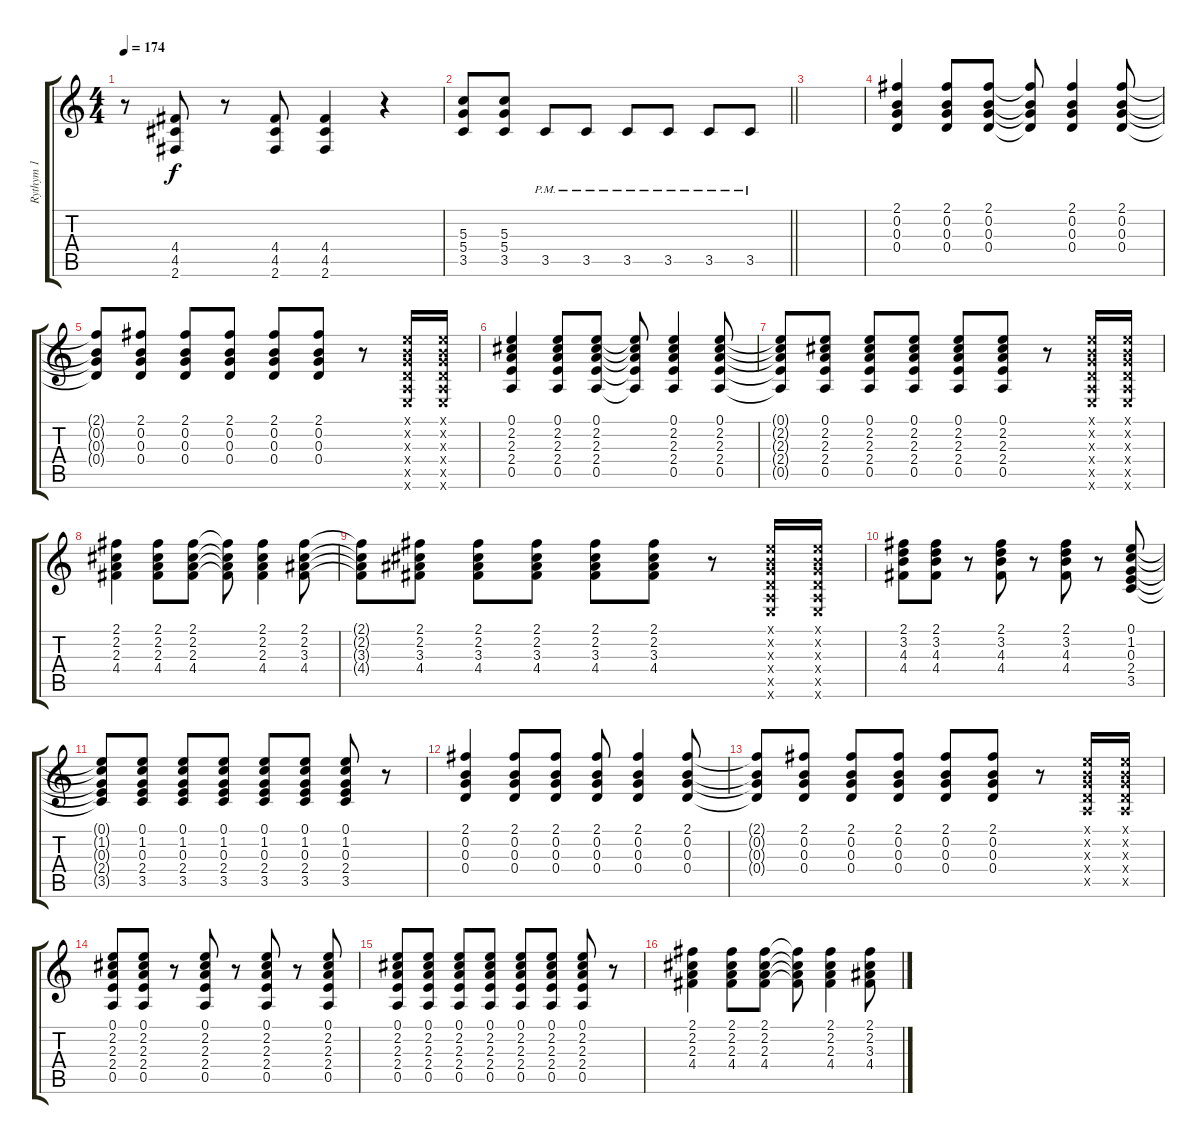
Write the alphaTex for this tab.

\track ("Rythym 1" "Rythym 1") {instrument distortionguitar}
\staff {score tabs}
\tuning (E4 B3 G3 D3 A2 E2) {hide}
\ts (4 4)
\tempo 174
\clef g2
\ks c
r.8{dy f} (4.4 4.5 2.6).8 r.8 (4.4 4.5 2.6).8 (4.4 4.5 2.6).4 r.4 |
\barLineRight lightlight
(5.3 5.4 3.5).8 (5.3 5.4 3.5).8 3.5{pm}.8 3.5{pm}.8 3.5{pm}.8 3.5{pm}.8 3.5{pm}.8 3.5{pm}.8 |
|
(2.1 0.2 0.3 0.4).4 (2.1 0.2 0.3 0.4).8 (2.1 0.2 0.3 0.4).8 (2.1{t} 0.2{t} 0.3{t} 0.4{t}).8 (2.1 0.2 0.3 0.4).4 (2.1 0.2 0.3 0.4).8 |
(2.1{t} 0.2{t} 0.3{t} 0.4{t}).8 (2.1 0.2 0.3 0.4).8 (2.1 0.2 0.3 0.4).8 (2.1 0.2 0.3 0.4).8 (2.1 0.2 0.3 0.4).8 (2.1 0.2 0.3 0.4).8 r.8 (0.1{x} 0.2{x} 0.3{x} 0.4{x} 0.5{x} 0.6{x}).16 (0.1{x} 0.2{x} 0.3{x} 0.4{x} 0.5{x} 0.6{x}).16 |
(0.1 2.2 2.3 2.4 0.5).4 (0.1 2.2 2.3 2.4 0.5).8 (0.1 2.2 2.3 2.4 0.5).8 (0.1{t} 2.2{t} 2.3{t} 2.4{t} 0.5{t}).8 (0.1 2.2 2.3 2.4 0.5).4 (0.1 2.2 2.3 2.4 0.5).8 |
(0.1{t} 2.2{t} 2.3{t} 2.4{t} 0.5{t}).8 (0.1 2.2 2.3 2.4 0.5).8 (0.1 2.2 2.3 2.4 0.5).8 (0.1 2.2 2.3 2.4 0.5).8 (0.1 2.2 2.3 2.4 0.5).8 (0.1 2.2 2.3 2.4 0.5).8 r.8 (0.1{x} 0.2{x} 0.3{x} 0.4{x} 0.5{x} 0.6{x}).16 (0.1{x} 0.2{x} 0.3{x} 0.4{x} 0.5{x} 0.6{x}).16 |
(2.1 2.2 2.3 4.4).4 (2.1 2.2 2.3 4.4).8 (2.1 2.2 2.3 4.4).8 (2.1{t} 2.2{t} 2.3{t} 4.4{t}).8 (2.1 2.2 2.3 4.4).4 (2.1 2.2 3.3 4.4).8 |
(2.1{t} 2.2{t} 3.3{t} 4.4{t}).8 (2.1 2.2 3.3 4.4).8 (2.1 2.2 3.3 4.4).8 (2.1 2.2 3.3 4.4).8 (2.1 2.2 3.3 4.4).8 (2.1 2.2 3.3 4.4).8 r.8 (0.1{x} 0.2{x} 0.3{x} 0.4{x} 0.5{x} 0.6{x}).16 (0.1{x} 0.2{x} 0.3{x} 0.4{x} 0.5{x} 0.6{x}).16 |
(2.1 3.2 4.3 4.4).8 (2.1 3.2 4.3 4.4).8 r.8 (2.1 3.2 4.3 4.4).8 r.8 (2.1 3.2 4.3 4.4).8 r.8 (0.1 1.2 0.3 2.4 3.5).8 |
(0.1{t} 1.2{t} 0.3{t} 2.4{t} 3.5{t}).8 (0.1 1.2 0.3 2.4 3.5).8 (0.1 1.2 0.3 2.4 3.5).8 (0.1 1.2 0.3 2.4 3.5).8 (0.1 1.2 0.3 2.4 3.5).8 (0.1 1.2 0.3 2.4 3.5).8 (0.1 1.2 0.3 2.4 3.5).8 r.8 |
(2.1 0.2 0.3 0.4).4 (2.1 0.2 0.3 0.4).8 (2.1 0.2 0.3 0.4).8 (2.1 0.2 0.3 0.4).8 (2.1 0.2 0.3 0.4).4 (2.1 0.2 0.3 0.4).8 |
(2.1{t} 0.2{t} 0.3{t} 0.4{t}).8 (2.1 0.2 0.3 0.4).8 (2.1 0.2 0.3 0.4).8 (2.1 0.2 0.3 0.4).8 (2.1 0.2 0.3 0.4).8 (2.1 0.2 0.3 0.4).8 r.8 (0.1{x} 0.2{x} 0.3{x} 0.4{x} 0.5{x}).16 (0.1{x} 0.2{x} 0.3{x} 0.4{x} 0.5{x}).16 |
(0.1 2.2 2.3 2.4 0.5).8 (0.1 2.2 2.3 2.4 0.5).8 r.8 (0.1 2.2 2.3 2.4 0.5).8 r.8 (0.1 2.2 2.3 2.4 0.5).8 r.8 (0.1 2.2 2.3 2.4 0.5).8 |
(0.1 2.2 2.3 2.4 0.5).8 (0.1 2.2 2.3 2.4 0.5).8 (0.1 2.2 2.3 2.4 0.5).8 (0.1 2.2 2.3 2.4 0.5).8 (0.1 2.2 2.3 2.4 0.5).8 (0.1 2.2 2.3 2.4 0.5).8 (0.1 2.2 2.3 2.4 0.5).8 r.8 |
(2.1 2.2 2.3 4.4).4 (2.1 2.2 2.3 4.4).8 (2.1 2.2 2.3 4.4).8 (2.1{t} 2.2{t} 2.3{t} 4.4{t}).8 (2.1 2.2 2.3 4.4).4 (2.1 2.2 3.3 4.4).8
